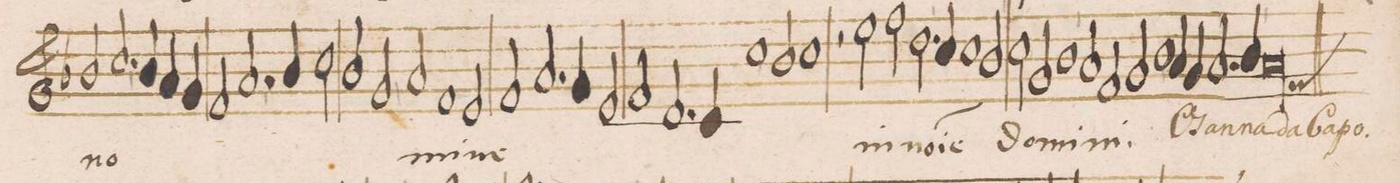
**kern	**text
*I"DISCANTVS	*
*clefG2	*
*k[b-]	*
*met(C|)	*
*M2/1	*
2b-/	no-
2.cc/	.
=79-	=79-
4b-/	.
4a/	.
4g/	.
2f/	.
2.a/	.
=80-	=80-
4b-/	.
2cc\	.
2b-/	.
2g/	.
=81-	=81-
2a/	.
1f	-mi-
2e/	-ne
=82	=82
2f/	.
2.a/	.
4g/	.
2e/	.
=83	=83
2f/	.
2.d/	.
4c/	.
1cc\	.
=84-	=84-
2b-/	.
1cc	.
=85	=85
2r	.
2ee\	in
2ff\	no-
2.dd\	-(m)i-
=86-	=86-
4cc/	.
1cc	-(n)e
2b-/	.
=87	=87
2cc\	do-
2g/	-mi-
1b-	-ni
=88-	=88-
2a/	.
2f/	.
2g/	.
1b-\	.
=89-	=89-
4a/	.
4g/	.
2.a/	.
4b-/	.
=90-	=90-
00a\	.
*custos:f	*
==	==
*-	*-
